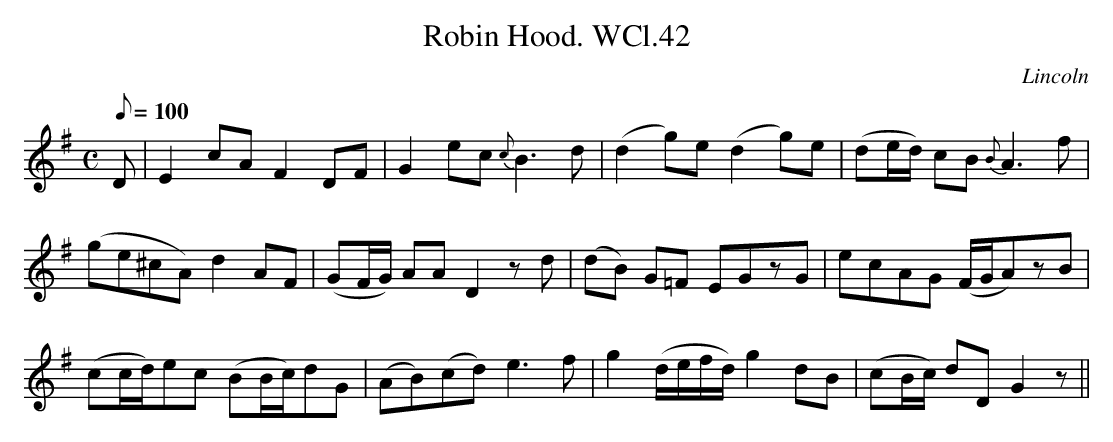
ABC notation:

X:1
T:Robin Hood. WCl.42
M:C
L:1/8
Q:100
O:Lincoln
K:G
D|E2 cA F2 DF|G2 ec {c}B3d|
(d2g)e (d2g)e|(de/2d/2) cB {B}A3 f|!
(ge^cA) d2 AF|(GF/2G/2) AA D2zd|
(dB) G=F EGzG|ecAG (F/2G/2A)zB|!
(cc/2d/2)ec (BB/2c/2)dG|(AB)(cd) e3f|
g2 (d/2e/2f/2d/2) g2 dB|(cB/2c/2) dD G2z||
